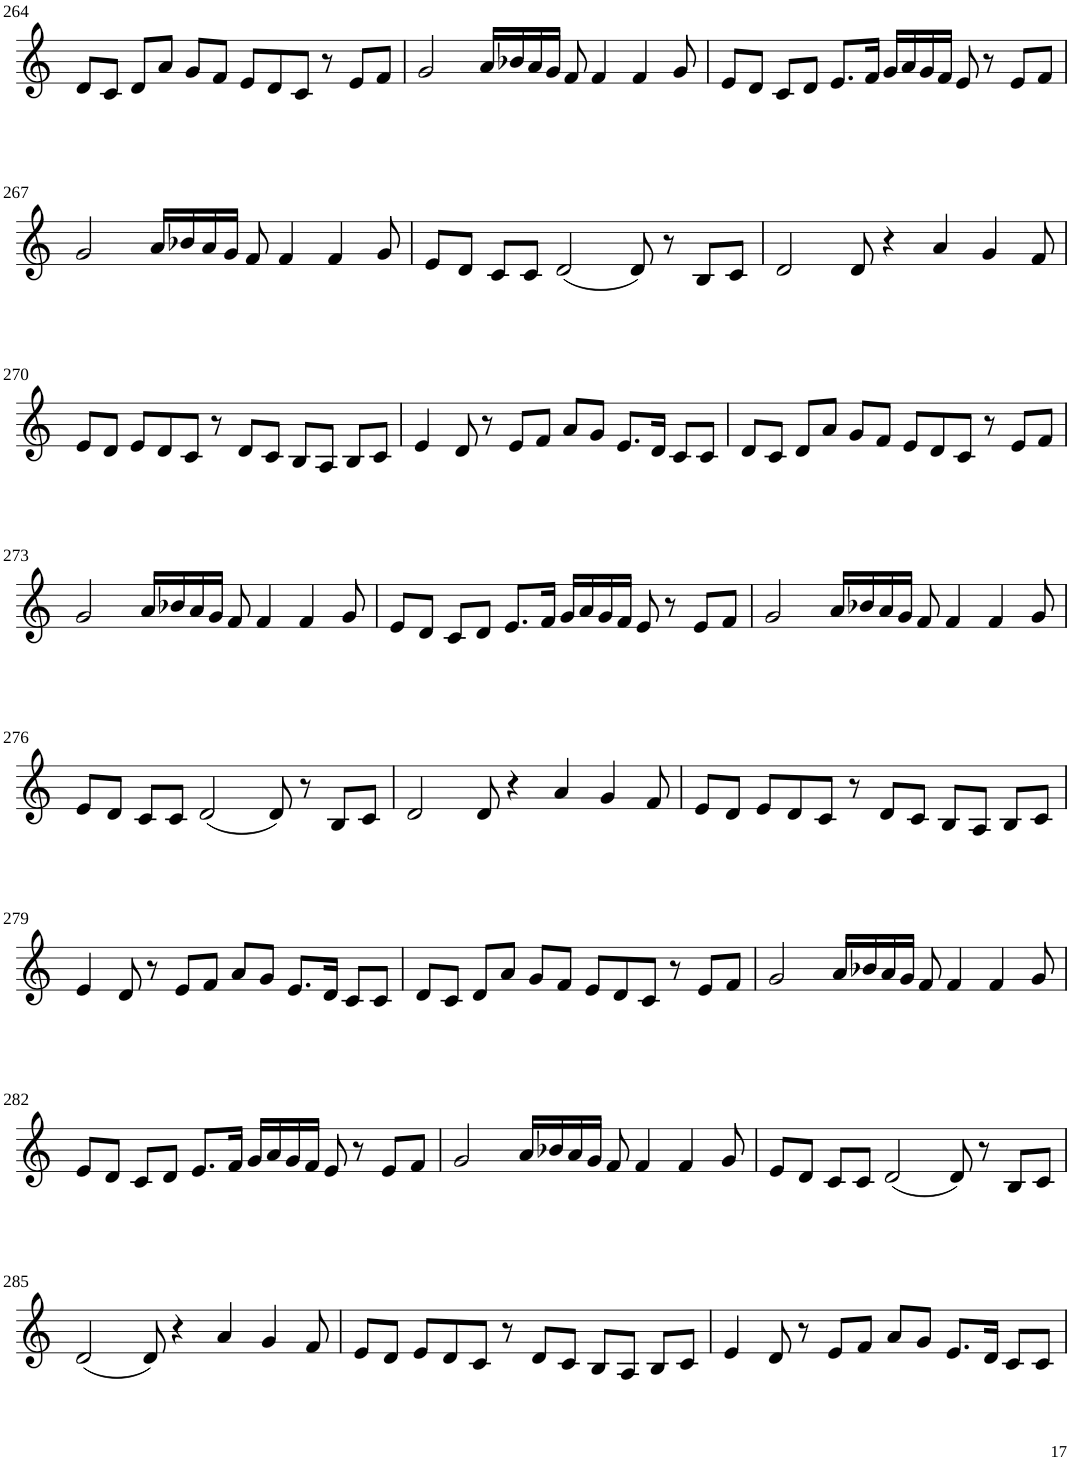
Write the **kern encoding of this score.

**kern
*part1
*staff1
*I"Violin
!!LO:PB:g=z
*clefG2
*k[]
*M6/4
=264
8d/L
8c/J
8d/L
8a/J
8g/L
8f/J
8e/L
8d/
8c/J
8r
8e/L
8f/J
=265
2g/
16a/LL
16b-X/
16a/
16g/JJ
8f/
4f/
4f/
8g/
=266
8e/L
8d/J
8c/L
8d/J
8.e/L
16f/Jk
16g/LL
16a/
16g/
16f/JJ
8e/
8r
8e/L
8f/J
!!LO:LB:g=z
=267
2g/
16a/LL
16b-X/
16a/
16g/JJ
8f/
4f/
4f/
8g/
=268
8e/L
8d/J
8c/L
8c/J
(2d/
8d/)
8r
8B/L
8c/J
=269
2d/
8d/
4r
4a/
4g/
8f/
!!LO:LB:g=z
=270
8e/L
8d/J
8e/L
8d/
8c/J
8r
8d/L
8c/J
8B/L
8A/J
8B/L
8c/J
=271
4e/
8d/
8r
8e/L
8f/J
8a/L
8g/J
8.e/L
16d/Jk
8c/L
8c/J
=272
8d/L
8c/J
8d/L
8a/J
8g/L
8f/J
8e/L
8d/
8c/J
8r
8e/L
8f/J
!!LO:LB:g=z
=273
2g/
16a/LL
16b-X/
16a/
16g/JJ
8f/
4f/
4f/
8g/
=274
8e/L
8d/J
8c/L
8d/J
8.e/L
16f/Jk
16g/LL
16a/
16g/
16f/JJ
8e/
8r
8e/L
8f/J
=275
2g/
16a/LL
16b-X/
16a/
16g/JJ
8f/
4f/
4f/
8g/
!!LO:LB:g=z
=276
8e/L
8d/J
8c/L
8c/J
(2d/
8d/)
8r
8B/L
8c/J
=277
2d/
8d/
4r
4a/
4g/
8f/
=278
8e/L
8d/J
8e/L
8d/
8c/J
8r
8d/L
8c/J
8B/L
8A/J
8B/L
8c/J
!!LO:LB:g=z
=279
4e/
8d/
8r
8e/L
8f/J
8a/L
8g/J
8.e/L
16d/Jk
8c/L
8c/J
=280
8d/L
8c/J
8d/L
8a/J
8g/L
8f/J
8e/L
8d/
8c/J
8r
8e/L
8f/J
=281
2g/
16a/LL
16b-X/
16a/
16g/JJ
8f/
4f/
4f/
8g/
!!LO:LB:g=z
=282
8e/L
8d/J
8c/L
8d/J
8.e/L
16f/Jk
16g/LL
16a/
16g/
16f/JJ
8e/
8r
8e/L
8f/J
=283
2g/
16a/LL
16b-X/
16a/
16g/JJ
8f/
4f/
4f/
8g/
=284
8e/L
8d/J
8c/L
8c/J
(2d/
8d/)
8r
8B/L
8c/J
!!LO:LB:g=z
=285
(2d/
8d/)
4r
4a/
4g/
8f/
=286
8e/L
8d/J
8e/L
8d/
8c/J
8r
8d/L
8c/J
8B/L
8A/J
8B/L
8c/J
=287
4e/
8d/
8r
8e/L
8f/J
8a/L
8g/J
8.e/L
16d/Jk
8c/L
8c/J
=
*-
